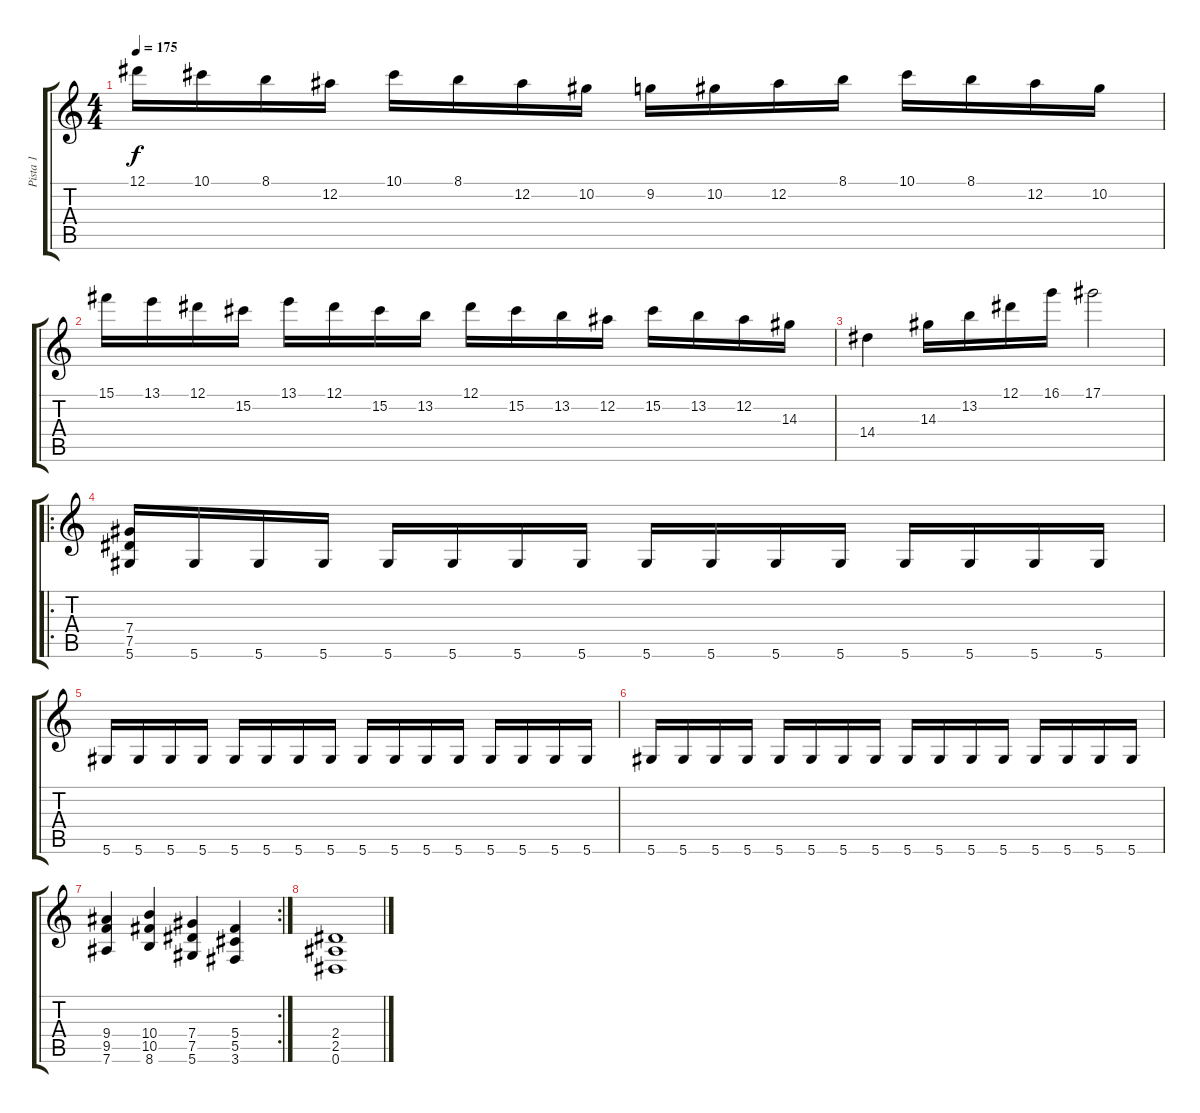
\track ("Pista 1" "Pista 1") {instrument distortionguitar}
\staff {score tabs}
\tuning (Eb4 Bb3 Gb3 Db3 Ab2 Eb2) {hide}
\ts (4 4)
\tempo 175
\clef g2
\ks c
12.1.16{dy f} 10.1.16 8.1.16 12.2.16 10.1.16 8.1.16 12.2.16 10.2.16 9.2.16 10.2.16 12.2.16 8.1.16 10.1.16 8.1.16 12.2.16 10.2.16 |
15.1.16 13.1.16 12.1.16 15.2.16 13.1.16 12.1.16 15.2.16 13.2.16 12.1.16 15.2.16 13.2.16 12.2.16 15.2.16 13.2.16 12.2.16 14.3.16 |
14.4.4 14.3.16 13.2.16 12.1.16 16.1.16 17.1.2 |
\ro
(7.4 7.5 5.6).16 5.6.16 5.6.16 5.6.16 5.6.16 5.6.16 5.6.16 5.6.16 5.6.16 5.6.16 5.6.16 5.6.16 5.6.16 5.6.16 5.6.16 5.6.16 |
5.6.16 5.6.16 5.6.16 5.6.16 5.6.16 5.6.16 5.6.16 5.6.16 5.6.16 5.6.16 5.6.16 5.6.16 5.6.16 5.6.16 5.6.16 5.6.16 |
5.6.16 5.6.16 5.6.16 5.6.16 5.6.16 5.6.16 5.6.16 5.6.16 5.6.16 5.6.16 5.6.16 5.6.16 5.6.16 5.6.16 5.6.16 5.6.16 |
\rc 2
(9.4 9.5 7.6).4 (10.4 10.5 8.6).4 (7.4 7.5 5.6).4 (5.4 5.5 3.6).4 |
(2.4 2.5 0.6).1
